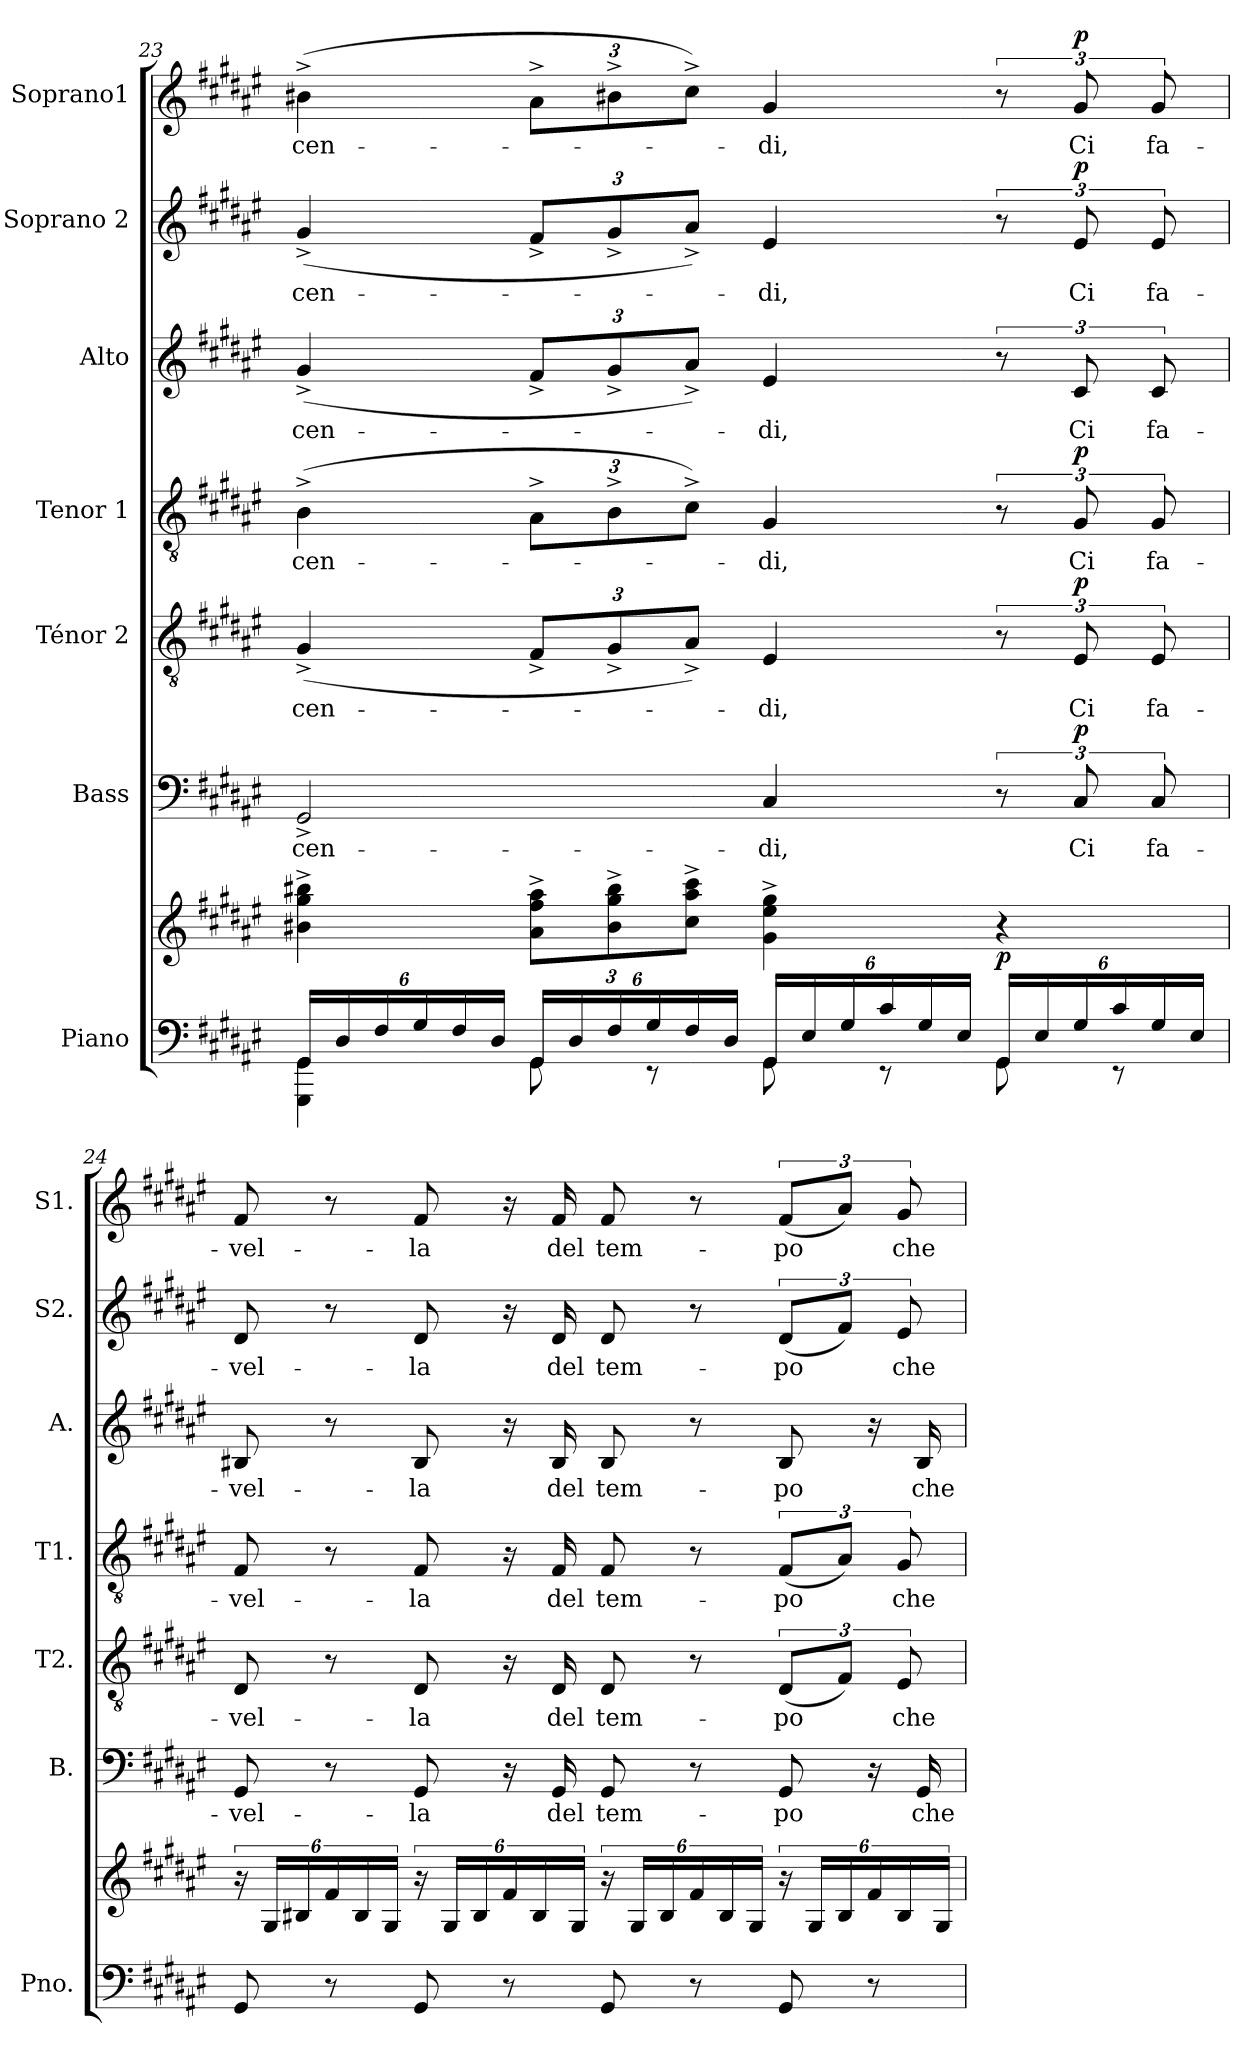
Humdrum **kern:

**kern	**kern	**dynam	**kern	**text	**dynam	**kern	**text	**dynam	**kern	**text	**dynam	**kern	**text	**kern	**text	**dynam	**kern	**text	**dynam
*part7	*part7	*part7	*part6	*part6	*part6	*part5	*part5	*part5	*part4	*part4	*part4	*part3	*part3	*part2	*part2	*part2	*part1	*part1	*part1
*staff8	*staff7	*staff7/8	*staff6	*staff6	*staff6	*staff5	*staff5	*staff5	*staff4	*staff4	*staff4	*staff3	*staff3	*staff2	*staff2	*staff2	*staff1	*staff1	*staff1
*I"Piano	*	*	*I"Bass	*	*	*I"Ténor 2	*	*	*I"Tenor 1	*	*	*I"Alto	*	*I"Soprano 2	*	*	*I"Soprano1	*	*
*I'Pno.	*	*	*I'B.	*	*	*I'T2.	*	*	*I'T1.	*	*	*I'A.	*	*I'S2.	*	*	*I'S1.	*	*
*clefF4	*clefG2	*	*clefF4	*	*	*clefGv2	*	*	*clefGv2	*	*	*clefG2	*	*clefG2	*	*	*clefG2	*	*
*k[f#c#g#d#a#e#]	*k[f#c#g#d#a#e#]	*	*k[f#c#g#d#a#e#]	*	*	*k[f#c#g#d#a#e#]	*	*	*k[f#c#g#d#a#e#]	*	*	*k[f#c#g#d#a#e#]	*	*k[f#c#g#d#a#e#]	*	*	*k[f#c#g#d#a#e#]	*	*
*Xbrackettup	*	*	*	*	*	*	*	*	*	*	*	*	*	*	*	*	*	*	*
=23	=23	=23	=23	=23	=23	=23	=23	=23	=23	=23	=23	=23	=23	=23	=23	=23	=23	=23	=23
*^	*	*	*	*	*	*	*	*	*	*	*	*	*	*	*	*	*	*	*
24GG#/LL	4GGG#\ 4GG#\	4b#X\^ 4gg#\^ 4bb#X\^	.	2GG#^/	-cen-	.	(>4G#^/	-cen-	.	(>4B^\	-cen-	.	(>4g#^/	-cen-	(>4g#^/	-cen-	.	(>4b#X^\	-cen-	.
24D#/	.	.	.	.	.	.	.	.	.	.	.	.	.	.	.	.	.	.	.	.
24F#/	.	.	.	.	.	.	.	.	.	.	.	.	.	.	.	.	.	.	.	.
24G#/	.	.	.	.	.	.	.	.	.	.	.	.	.	.	.	.	.	.	.	.
24F#/	.	.	.	.	.	.	.	.	.	.	.	.	.	.	.	.	.	.	.	.
24D#/JJ	.	.	.	.	.	.	.	.	.	.	.	.	.	.	.	.	.	.	.	.
*	*	*Xbrackettup	*	*	*	*	*Xbrackettup	*	*	*Xbrackettup	*	*	*Xbrackettup	*	*Xbrackettup	*	*	*Xbrackettup	*	*
24GG#/LL	8GG#\	12a#\^ 12ff#\^ 12aa#\^L	.	.	.	.	12F#^/L	.	.	12A#^\L	.	.	12f#^/L	.	12f#^/L	.	.	12a#^\L	.	.
24D#/	.	.	.	.	.	.	.	.	.	.	.	.	.	.	.	.	.	.	.	.
24F#/	.	12b#\^ 12gg#\^ 12bb#\^	.	.	.	.	12G#^/	.	.	12B^\	.	.	12g#^/	.	12g#^/	.	.	12b#X^\	.	.
24G#/	8r	.	.	.	.	.	.	.	.	.	.	.	.	.	.	.	.	.	.	.
24F#/	.	12cc#\^ 12aa#\^ 12ccc#\^J	.	.	.	.	12A#^/J)	.	.	12c#^\J)	.	.	12a#^/J)	.	12a#^/J)	.	.	12cc#^\J)	.	.
24D#/JJ	.	.	.	.	.	.	.	.	.	.	.	.	.	.	.	.	.	.	.	.
24GG#/LL	8GG#\	4g#\^ 4ee#\^ 4gg#\^	.	4C#/	-di,	.	4E#/	-di,	.	4G#/	-di,	.	4e#/	-di,	4e#/	-di,	.	4g#/	-di,	.
24E#/	.	.	.	.	.	.	.	.	.	.	.	.	.	.	.	.	.	.	.	.
24G#/	.	.	.	.	.	.	.	.	.	.	.	.	.	.	.	.	.	.	.	.
24c#/	8r	.	.	.	.	.	.	.	.	.	.	.	.	.	.	.	.	.	.	.
24G#/	.	.	.	.	.	.	.	.	.	.	.	.	.	.	.	.	.	.	.	.
24E#/JJ	.	.	.	.	.	.	.	.	.	.	.	.	.	.	.	.	.	.	.	.
*	*	*	*	*	*	*	*brackettup	*	*	*brackettup	*	*	*brackettup	*	*brackettup	*	*	*brackettup	*	*
!	!	!	!LO:DY:b	!	!	!	!	!	!	!	!	!	!	!	!	!	!	!	!	!
24GG#/LL	8GG#\	4r	p	12r	.	.	12r	.	.	12r	.	.	12r	.	12r	.	.	12r	.	.
24E#/	.	.	.	.	.	.	.	.	.	.	.	.	.	.	.	.	.	.	.	.
!	!	!	!	!	!	!LO:DY:a	!	!	!LO:DY:a	!	!	!LO:DY:a	!	!	!	!	!LO:DY:a	!	!	!LO:DY:a
24G#/	.	.	.	12C#/	Ci	p	12E#/	Ci	p	12G#/	Ci	p	12c#/	Ci	12e#/	Ci	p	12g#/	Ci	p
24c#/	8r	.	.	.	.	.	.	.	.	.	.	.	.	.	.	.	.	.	.	.
24G#/	.	.	.	12C#/	fa-	.	12E#/	fa-	.	12G#/	fa-	.	12c#/	fa-	12e#/	fa-	.	12g#/	fa-	.
24E#/JJ	.	.	.	.	.	.	.	.	.	.	.	.	.	.	.	.	.	.	.	.
*v	*v	*	*	*	*	*	*	*	*	*	*	*	*	*	*	*	*	*	*	*
!!LO:PB:g=z
=24	=24	=24	=24	=24	=24	=24	=24	=24	=24	=24	=24	=24	=24	=24	=24	=24	=24	=24	=24
*	*brackettup	*	*	*	*	*	*	*	*	*	*	*	*	*	*	*	*	*	*
8GG#/	24r	.	8GG#/	-vel-	.	8D#/	-vel-	.	8F#/	-vel-	.	8B#X/	-vel-	8d#/	-vel-	.	8f#/	-vel-	.
.	24G#/LL	.	.	.	.	.	.	.	.	.	.	.	.	.	.	.	.	.	.
.	24B#X/	.	.	.	.	.	.	.	.	.	.	.	.	.	.	.	.	.	.
8r	24f#/	.	8r	.	.	8r	.	.	8r	.	.	8r	.	8r	.	.	8r	.	.
.	24B#/	.	.	.	.	.	.	.	.	.	.	.	.	.	.	.	.	.	.
.	24G#/JJ	.	.	.	.	.	.	.	.	.	.	.	.	.	.	.	.	.	.
8GG#/	24r	.	8GG#/	-la	.	8D#/	-la	.	8F#/	-la	.	8B#/	-la	8d#/	-la	.	8f#/	-la	.
.	24G#/LL	.	.	.	.	.	.	.	.	.	.	.	.	.	.	.	.	.	.
.	24B#/	.	.	.	.	.	.	.	.	.	.	.	.	.	.	.	.	.	.
8r	24f#/	.	16r	.	.	16r	.	.	16r	.	.	16r	.	16r	.	.	16r	.	.
.	24B#/	.	.	.	.	.	.	.	.	.	.	.	.	.	.	.	.	.	.
.	.	.	16GG#/	del	.	16D#/	del	.	16F#/	del	.	16B#/	del	16d#/	del	.	16f#/	del	.
.	24G#/JJ	.	.	.	.	.	.	.	.	.	.	.	.	.	.	.	.	.	.
8GG#/	24r	.	8GG#/	tem-	.	8D#/	tem-	.	8F#/	tem-	.	8B#/	tem-	8d#/	tem-	.	8f#/	tem-	.
.	24G#/LL	.	.	.	.	.	.	.	.	.	.	.	.	.	.	.	.	.	.
.	24B#/	.	.	.	.	.	.	.	.	.	.	.	.	.	.	.	.	.	.
8r	24f#/	.	8r	.	.	8r	.	.	8r	.	.	8r	.	8r	.	.	8r	.	.
.	24B#/	.	.	.	.	.	.	.	.	.	.	.	.	.	.	.	.	.	.
.	24G#/JJ	.	.	.	.	.	.	.	.	.	.	.	.	.	.	.	.	.	.
8GG#/	24r	.	8GG#/	-po	.	(12D#/L	-po	.	(12F#/L	-po	.	8B#/	-po	(12d#/L	-po	.	(12f#/L	-po	.
.	24G#/LL	.	.	.	.	.	.	.	.	.	.	.	.	.	.	.	.	.	.
.	24B#/	.	.	.	.	12F#/J)	.	.	12A#/J)	.	.	.	.	12f#/J)	.	.	12a#/J)	.	.
8r	24f#/	.	16r	.	.	.	.	.	.	.	.	16r	.	.	.	.	.	.	.
.	24B#/	.	.	.	.	12E#/	che	.	12G#/	che	.	.	.	12e#/	che	.	12g#/	che	.
.	.	.	16GG#/	che	.	.	.	.	.	.	.	16B#/	che	.	.	.	.	.	.
.	24G#/JJ	.	.	.	.	.	.	.	.	.	.	.	.	.	.	.	.	.	.
=	=	=	=	=	=	=	=	=	=	=	=	=	=	=	=	=	=	=	=
*-	*-	*-	*-	*-	*-	*-	*-	*-	*-	*-	*-	*-	*-	*-	*-	*-	*-	*-	*-
